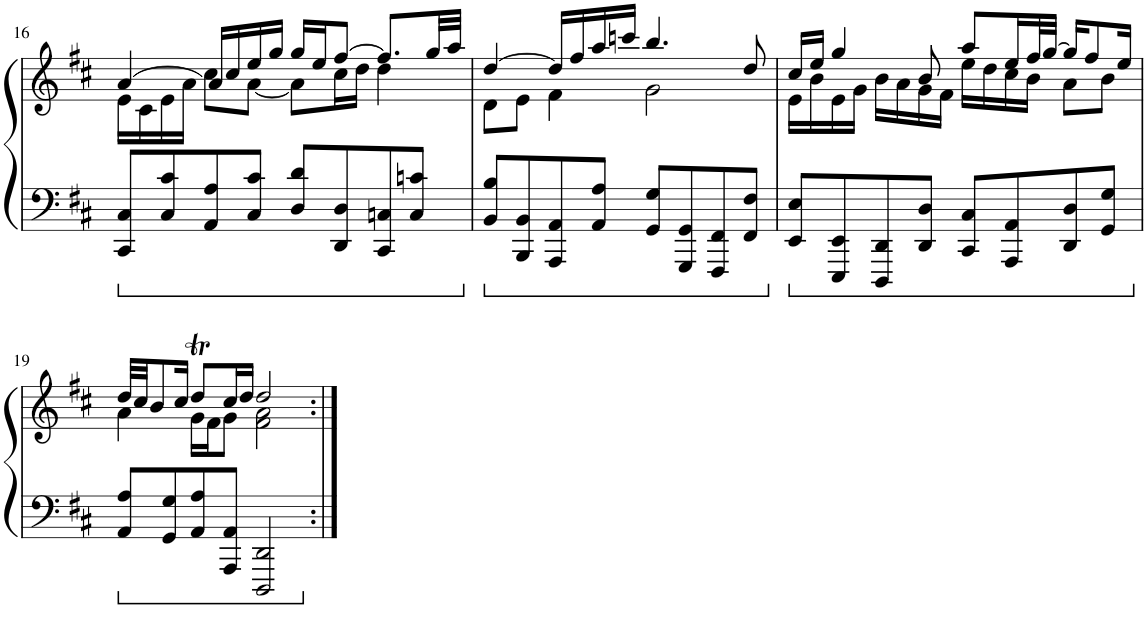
**kern	**kern
*part1	*part1
*staff2	*staff1
*I"Piano	*
*I'Pno.	*
!!LO:PB:g=z
*clefF4	*clefG2
*k[f#c#]	*k[f#c#]
*M4/4	*M4/4
=16	=16
*	*^
8CC#/ 8C#/L	[4a/	16e\LL
.	.	16c#\
8C#/ 8c#/	.	16e\
.	.	16a\JJ
8AA/ 8A/	16a/LL]	8cc#\L
.	16cc#/	.
8C#/ 8c#/J	16ee/	[8a\J
.	16gg/JJ	.
8D/ 8d/L	16gg/LL	8a\L]
.	16ee/J	.
8DD/ 8D/	[8ff#/J	16cc#\L
.	.	16dd\JJ
8CC#/ 8Cn/	8.ff#/L]	4dd\
8C/ 8cn/J	.	.
.	32gg/LL	.
.	32aa/JJJ	.
=17	=17	=17
8BB/ 8B/L	[4dd/	8d\L
8BBB/ 8BB/	.	8e\J
8AAA/ 8AA/	16dd/LL]	4f#\
.	16ff#/	.
8AA/ 8A/J	16aa/	.
.	16cccn/JJ	.
8GG/ 8G/L	4.bb/	2g\
8GGG/ 8GG/	.	.
8FFF#/ 8FF#/	.	.
8FF#/ 8F#/J	8dd/	.
=18	=18	=18
8EE/ 8E/L	16cc#/LL	16e\LL
.	16ee/JJ	16b\
8EEE/ 8EE/	4gg/	16e\
.	.	16g\JJ
8DDD/ 8DD/	.	16b\LL
.	.	16a\
8DD/ 8D/J	8b/	16g\
.	.	16f#\JJ
8CC#/ 8C#/L	8aa/L	16ee\LL
.	.	16dd\
8AAA/ 8AA/	16ee/L	16cc#\
.	32ff#/L	16b\JJ
.	[32gg/JJJ	.
8DD/ 8D/	16gg/KL]	8a\L
.	8ff#/	.
8GG/ 8G/J	.	8b\J
.	16ee/Jk	.
!!LO:LB:g=z	!!
=19	=19	=19
8AA/ 8A/L	32dd/LLL	4a\
.	32cc#/JJ	.
.	8b/	.
8GG/ 8G/	.	.
.	16cc#/Jk	.
8AA/ 8A/	8ddT/L	16g\LL
.	.	16f#\J
8AAA/ 8AA/J	16cc#/L	8g\J
.	16dd/JJ	.
2DDD/ 2DD/	2dd/	2f#\ 2a\
*	*v	*v
=:|!	=:|!
*-	*-
